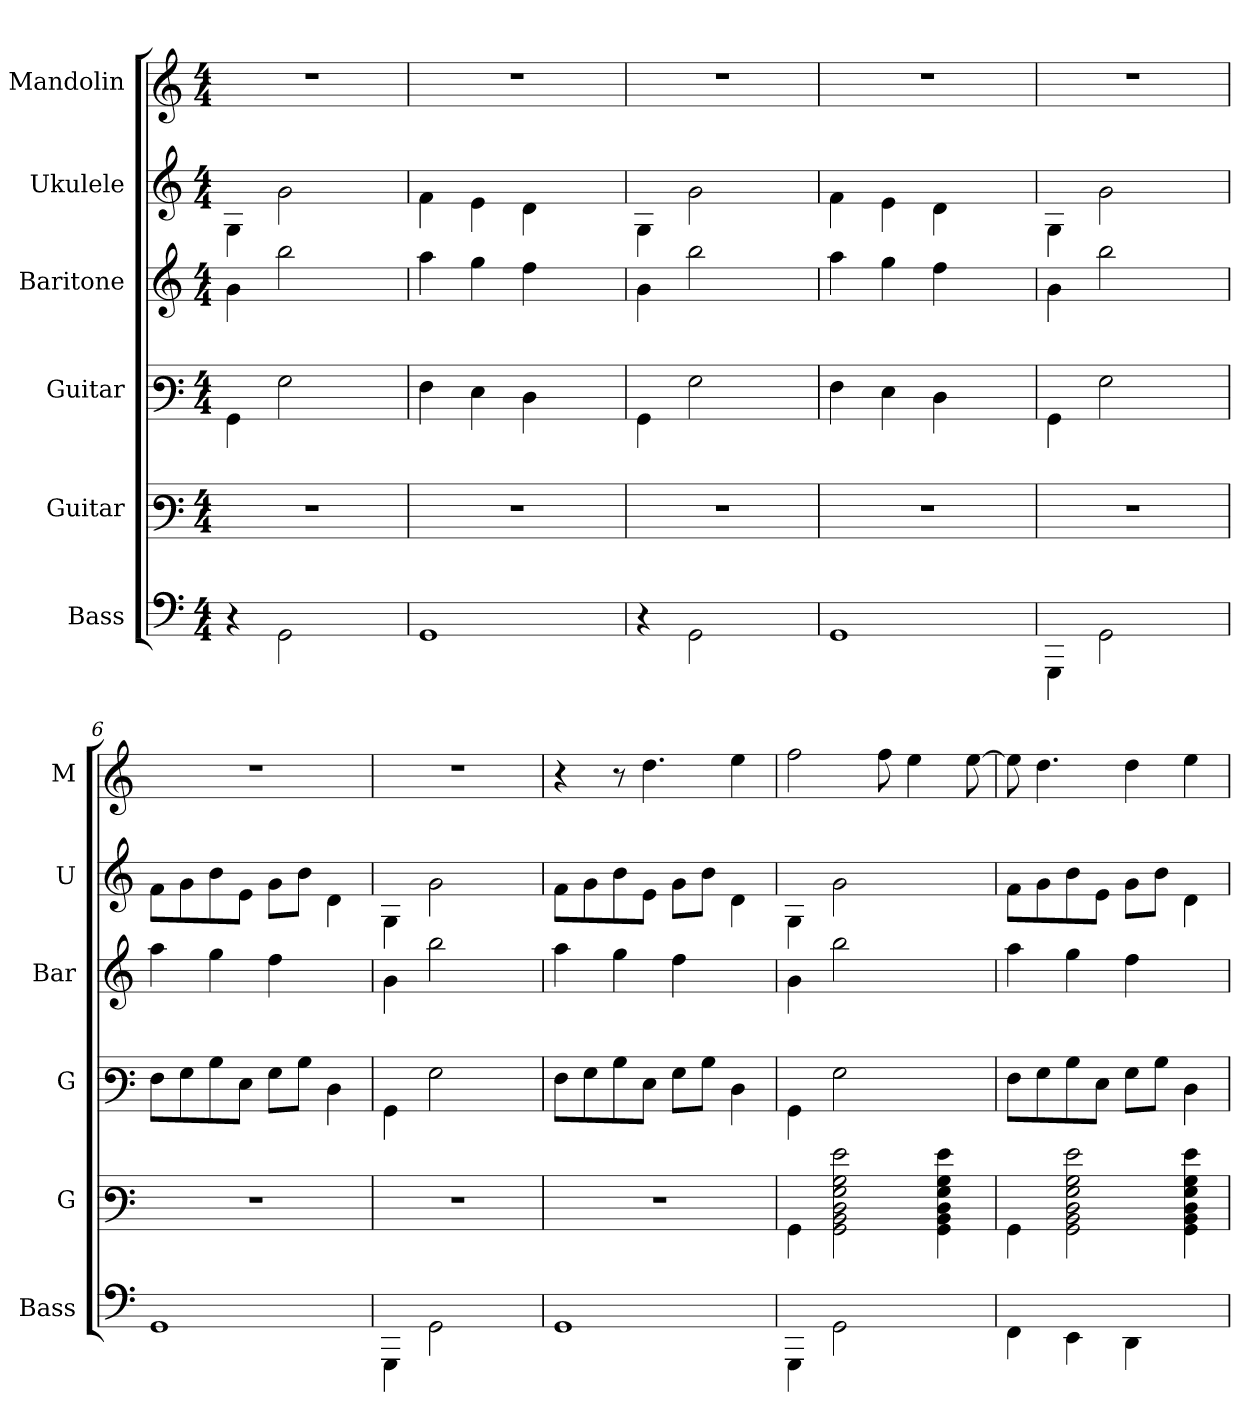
**kern	**kern	**kern	**kern	**kern	**kern
*part6	*part5	*part4	*part3	*part2	*part1
*staff6	*staff5	*staff4	*staff3	*staff2	*staff1
*I"Bass	*I"Guitar	*I"Guitar	*I"Baritone	*I"Ukulele	*I"Mandolin
*I'Bass	*I'G	*I'G	*I'Bar	*I'U	*I'M
*stria4	*stria6	*stria6	*stria4	*stria4	*
*	*	*	*	*	*clefG2
*	*	*	*ITrd7c12	*	*
*k[]	*k[]	*k[]	*k[]	*k[]	*k[]
*M4/4	*M4/4	*M4/4	*M4/4	*M4/4	*M4/4
*MM192	*MM192	*MM192	*MM192	*MM192	*MM192
=1	=1	=1	=1	=1	=1
4r	1r	4GG\	4G\	4G\	1r
2GG\	.	2G\	2g\	2g\	.
4ryy	.	4ryy	4ryy	4ryy	.
=2	=2	=2	=2	=2	=2
1GG	1r	4F\	4f\	4f\	1r
.	.	4E\	4e\	4e\	.
.	.	4D\	4d\	4d\	.
.	.	4ryy	4ryy	4ryy	.
=3	=3	=3	=3	=3	=3
4r	1r	4GG\	4G\	4G\	1r
2GG\	.	2G\	2g\	2g\	.
4ryy	.	4ryy	4ryy	4ryy	.
=4	=4	=4	=4	=4	=4
1GG	1r	4F\	4f\	4f\	1r
.	.	4E\	4e\	4e\	.
.	.	4D\	4d\	4d\	.
.	.	4ryy	4ryy	4ryy	.
=5	=5	=5	=5	=5	=5
4GGG\	1r	4GG\	4G\	4G\	1r
2GG\	.	2G\	2g\	2g\	.
4ryy	.	4ryy	4ryy	4ryy	.
=6	=6	=6	=6	=6	=6
1GG	1r	8F\L	4f\	8f\L	1r
.	.	8G\	.	8g\	.
.	.	8B\	4e\	8b\	.
.	.	8E\J	.	8e\J	.
.	.	8G\L	4d\	8g\L	.
.	.	8B\J	.	8b\J	.
.	.	4D\	4ryy	4d\	.
=7	=7	=7	=7	=7	=7
4GGG\	1r	4GG\	4G\	4G\	1r
2GG\	.	2G\	2g\	2g\	.
4ryy	.	4ryy	4ryy	4ryy	.
=8	=8	=8	=8	=8	=8
1GG	1r	8F\L	4f\	8f\L	4r
.	.	8G\	.	8g\	.
.	.	8B\	4e\	8b\	8r
.	.	8E\J	.	8e\J	4.dd\
.	.	8G\L	4d\	8g\L	.
.	.	8B\J	.	8b\J	.
.	.	4D\	4ryy	4d\	4ee\
!!LO:LB:g=z
=9	=9	=9	=9	=9	=9
4GGG\	4GG\	4GG\	4G\	4G\	2ff\
2GG\	2GG\ 2BB\ 2D\ 2G\ 2B\ 2g\	2G\	2g\	2g\	.
.	.	.	.	.	8ff\
.	.	.	.	.	4ee\
4ryy	4GG\ 4BB\ 4D\ 4G\ 4B\ 4g\	4ryy	4ryy	4ryy	.
.	.	.	.	.	[8ee\
=10	=10	=10	=10	=10	=10
4FF\	4GG\	8F\L	4f\	8f\L	8ee\]
.	.	8G\	.	8g\	4.dd\
4EE\	2GG\ 2BB\ 2D\ 2G\ 2B\ 2g\	8B\	4e\	8b\	.
.	.	8E\J	.	8e\J	.
4DD\	.	8G\L	4d\	8g\L	4dd\
.	.	8B\J	.	8b\J	.
4ryy	4GG\ 4BB\ 4D\ 4G\ 4B\ 4g\	4D\	4ryy	4d\	4ee\
=	=	=	=	=	=
*-	*-	*-	*-	*-	*-
